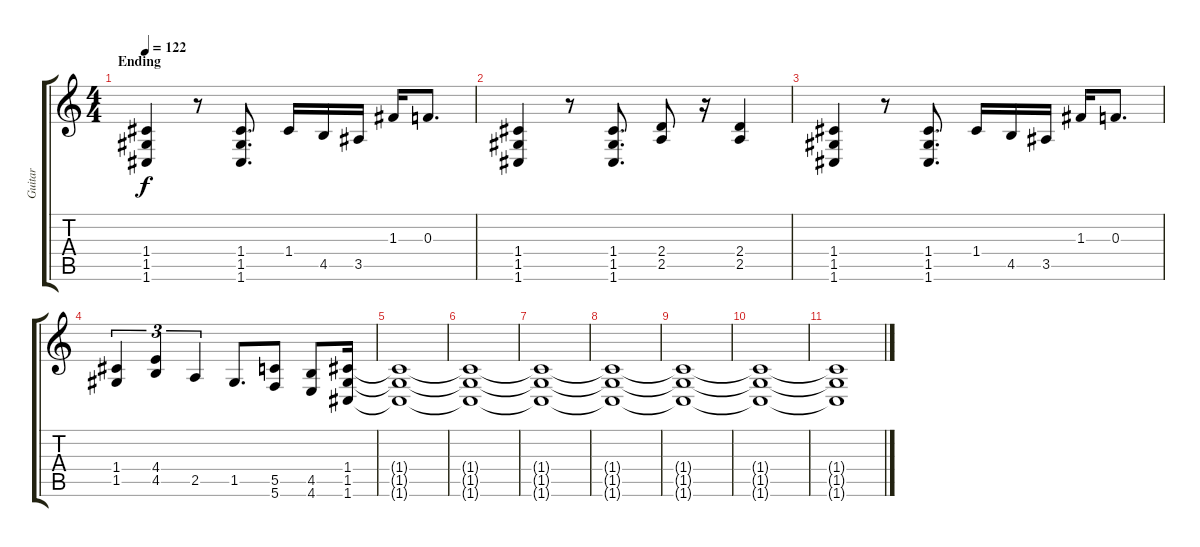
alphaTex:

\track ("Guitar" "Guitar") {instrument distortionguitar}
\staff {score tabs}
\tuning (D4 A3 F3 C3 G2 C2) {hide}
\ts (4 4)
\section ("" "Ending")
\tempo 122
\clef g2
\ks c
(1.4 1.5 1.6).4{dy f} r.8 (1.4 1.5 1.6).8{d} 1.4.16 4.5.16 3.5.16 1.3.16 0.3.8{d} |
(1.4 1.5 1.6).4 r.8 (1.4 1.5 1.6).8{d} (2.4 2.5).8 r.16 (2.4 2.5).4 |
(1.4 1.5 1.6).4 r.8 (1.4 1.5 1.6).8{d} 1.4.16 4.5.16 3.5.16 1.3.16 0.3.8{d} |
(1.4 1.5).4{tu (3 2)} (4.4 4.5).4{tu (3 2)} 2.5.4{tu (3 2)} 1.5.8{d} (5.5 5.6).8 (4.5 4.6).8 (1.4 1.5 1.6).16{volume 0} |
(1.4{t} 1.5{t} 1.6{t}).1 |
(1.4{t} 1.5{t} 1.6{t}).1 |
(1.4{t} 1.5{t} 1.6{t}).1 |
(1.4{t} 1.5{t} 1.6{t}).1 |
(1.4{t} 1.5{t} 1.6{t}).1 |
(1.4{t} 1.5{t} 1.6{t}).1 |
(1.4{t} 1.5{t} 1.6{t}).1
